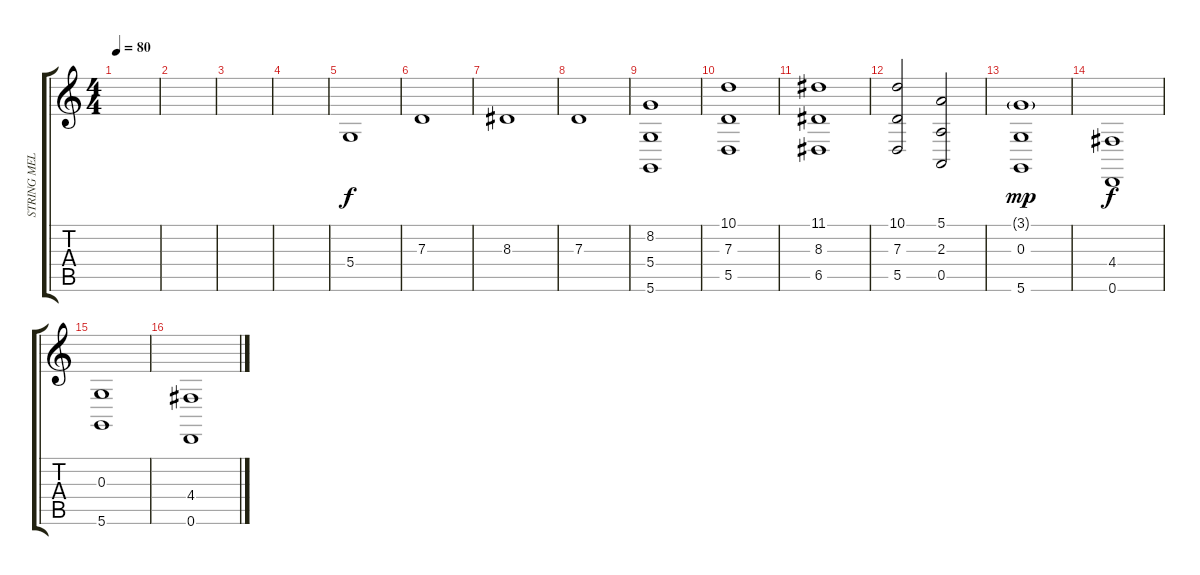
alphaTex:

\track ("STRING MELODIE" "STRING MEL") {instrument stringensemble1}
\staff {score tabs}
\tuning (E4 B3 G3 D3 A2 D2) {hide}
\ts (4 4)
\tempo 80
\clef g2
\ks c
|
|
|
|
5.4.1 |
7.3.1 |
8.3.1 |
7.3.1 |
(8.2 5.4 5.6).1 |
(10.1 7.3 5.5).1 |
(11.1 8.3 6.5).1 |
(10.1 7.3 5.5).2 (5.1 2.3 0.5).2 |
(3.1{g} 0.3 5.6).1{dy mp} |
(4.4 0.6).1{dy f} |
(0.3 5.6).1 |
(4.4 0.6).1
